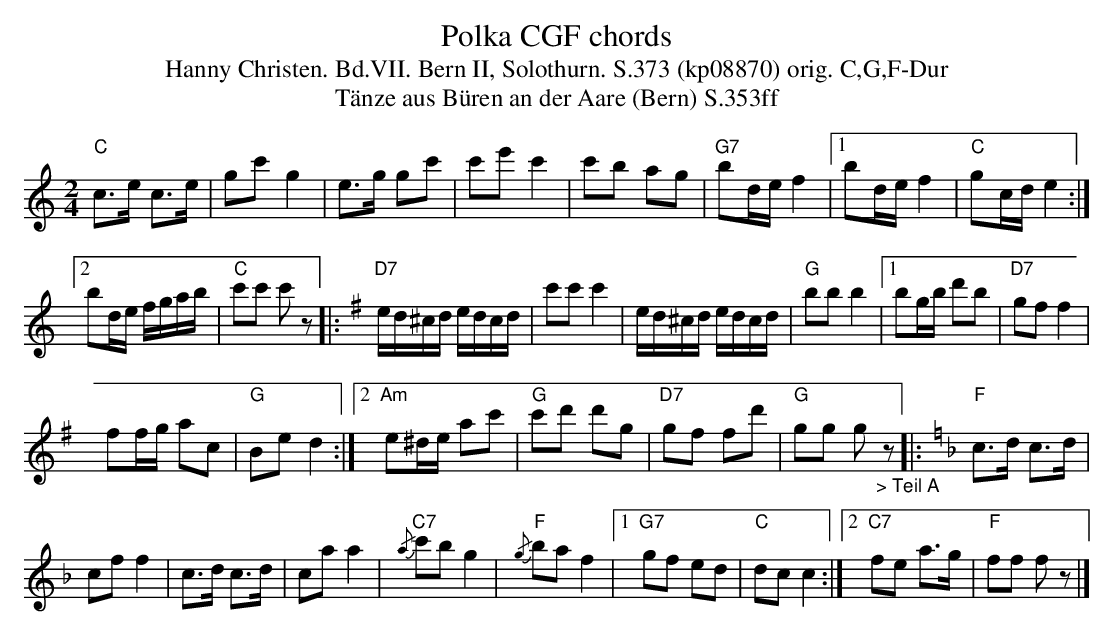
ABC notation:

X:1
T: Polka CGF chords
T:Hanny Christen. Bd.VII. Bern II, Solothurn. S.373 (kp08870) orig. C,G,F-Dur
T: T\"anze aus B\"uren an der Aare (Bern) S.353ff
M:2/4
L:1/8
K:C %%MIDI gchordon
"C"c>e c>e | gc'g2 | e>g gc' | c'e' c'2 | c'b ag | "G7"bd/e/ f2 |1 bd/e/f2 | "C"gc/d/ e2 :|2
bd/e/ f/g/a/b/ | "C"c'c' c'z |: [K:G] "D7"e/d/^c/d/ e/d/c/d/ | c'c'c'2 | e/d/^c/d/ e/d/c/d/ | "G"bb b2 |1 bg/b/ d'b | "D7"gff2 |
ff/g/ ac | "G"Bed2 :|2 "Am"e^d/e/  ac' | "G"c'd' d'g | "D7"gf fd' |  "G"gg g"_> Teil A"z |: [K:F] "F"c>d c>d |
cff2 | c>d c>d | caa2 | "C7"{/a}c'bg2 | "F"{/g}baf2 |1 "G7"gf ed | "C"dcc2 :|2 "C7"fe a>g | "F"ff fz |]
